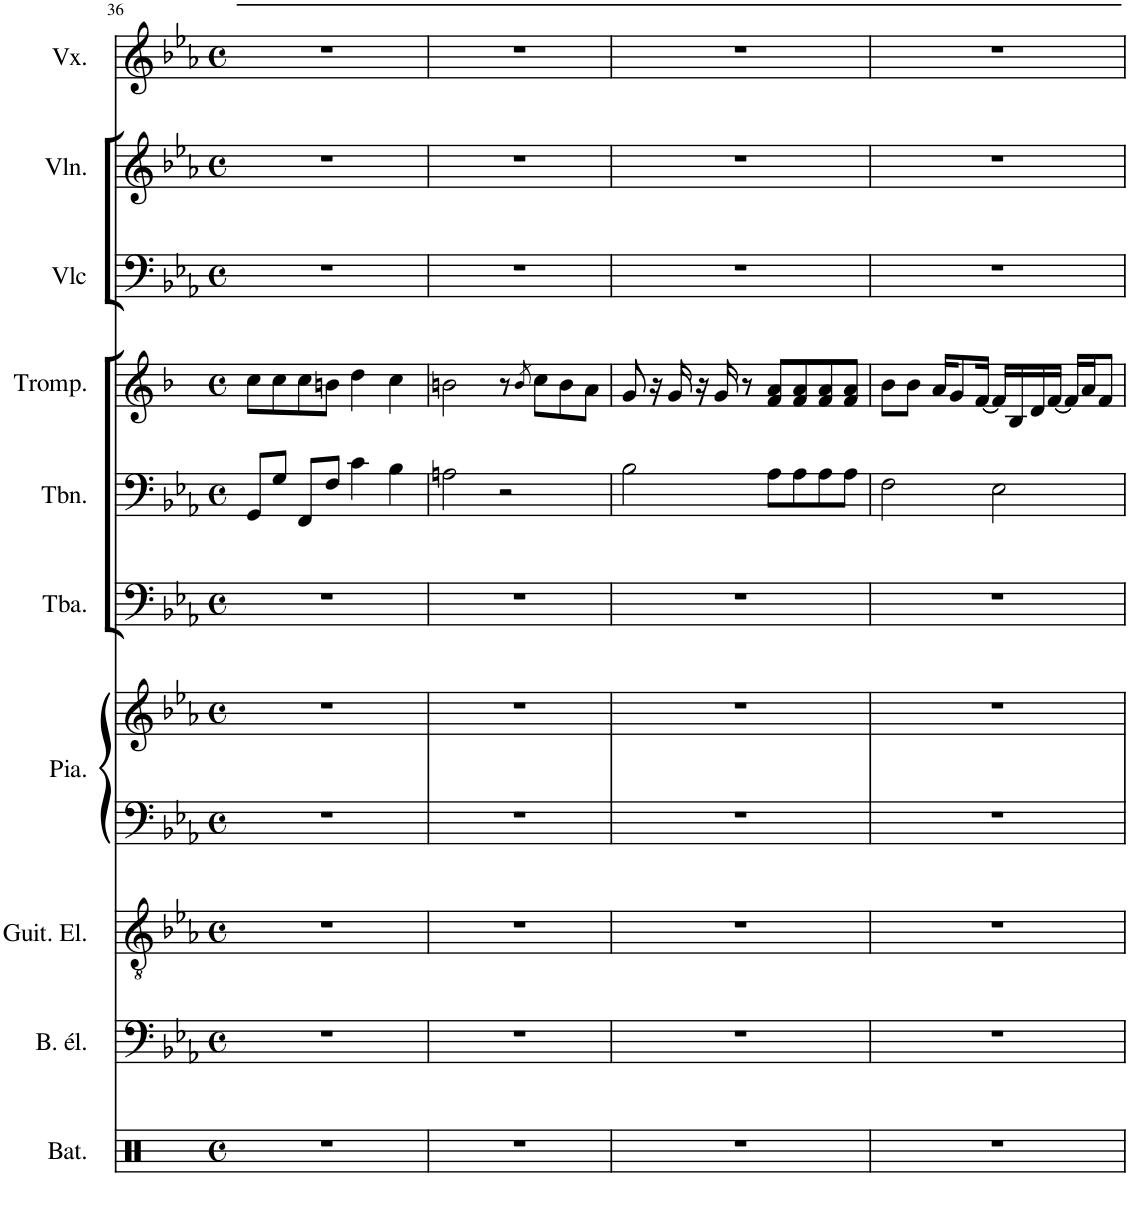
**kern	**kern	**kern	**kern	**kern	**kern	**kern	**kern	**kern	**kern	**kern
*part10	*part9	*part8	*part7	*part7	*part6	*part5	*part4	*part3	*part2	*part1
*staff11	*staff10	*staff9	*staff8	*staff7	*staff6	*staff5	*staff4	*staff3	*staff2	*staff1
*I"Batterie	*I"Basse électrique	*I"Guitare électrique	*I"Piano	*	*I"Tuba	*I"Trombone	*I"Trompette	*I"Violoncelle	*I"Violon	*I"Voix
*I'Bat.	*I'B. él.	*I'Guit. El.	*I'Pia.	*	*I'Tba.	*I'Tbn.	*I'Tromp.	*I'Vlc	*I'Vln.	*I'Vx.
!!LO:PB:g=z
*clefX	*clefF4	*clefGv2	*clefF4	*clefG2	*clefF4	*clefF4	*clefG2	*clefF4	*clefG2	*clefG2
*	*Trd7c12	*	*	*	*	*	*Trd1c2	*	*	*
*k[]	*k[b-e-a-]	*k[b-e-a-]	*k[b-e-a-]	*k[b-e-a-]	*k[b-e-a-]	*k[b-e-a-]	*k[b-]	*k[b-e-a-]	*k[b-e-a-]	*k[b-e-a-]
*M4/4	*M4/4	*M4/4	*M4/4	*M4/4	*M4/4	*M4/4	*M4/4	*M4/4	*M4/4	*M4/4
*met(c)	*met(c)	*met(c)	*met(c)	*met(c)	*met(c)	*met(c)	*met(c)	*met(c)	*met(c)	*met(c)
=36	=36	=36	=36	=36	=36	=36	=36	=36	=36	=36
1r	1r	1r	1r	1r	1r	8GG/L	8cc\L	1r	1r	1r
.	.	.	.	.	.	8G/J	8cc\	.	.	.
.	.	.	.	.	.	8FF/L	8cc\	.	.	.
.	.	.	.	.	.	8F/J	8bn\J	.	.	.
.	.	.	.	.	.	4c\	4dd\	.	.	.
.	.	.	.	.	.	4B-\	4cc\	.	.	.
=37	=37	=37	=37	=37	=37	=37	=37	=37	=37	=37
1r	1r	1r	1r	1r	1r	2An\	2bn\	1r	1r	1r
.	.	.	.	.	.	2r	8r	.	.	.
.	.	.	.	.	.	.	8qb/	.	.	.
.	.	.	.	.	.	.	8cc\L	.	.	.
.	.	.	.	.	.	.	8b\	.	.	.
.	.	.	.	.	.	.	8a\J	.	.	.
=38	=38	=38	=38	=38	=38	=38	=38	=38	=38	=38
1r	1r	1r	1r	1r	1r	2B-\	8g/	1r	1r	1r
.	.	.	.	.	.	.	16r	.	.	.
.	.	.	.	.	.	.	16g/	.	.	.
.	.	.	.	.	.	.	16r	.	.	.
.	.	.	.	.	.	.	16g/	.	.	.
.	.	.	.	.	.	.	8r	.	.	.
.	.	.	.	.	.	8A-\L	8f/ 8a/L	.	.	.
.	.	.	.	.	.	8A-\	8f/ 8a/	.	.	.
.	.	.	.	.	.	8A-\	8f/ 8a/	.	.	.
.	.	.	.	.	.	8A-\J	8f/ 8a/J	.	.	.
=39	=39	=39	=39	=39	=39	=39	=39	=39	=39	=39
1r	1r	1r	1r	1r	1r	2F\	8b-\L	1r	1r	1r
.	.	.	.	.	.	.	8b-\J	.	.	.
.	.	.	.	.	.	.	16a/KL	.	.	.
.	.	.	.	.	.	.	8g/	.	.	.
.	.	.	.	.	.	.	[16f/Jk	.	.	.
.	.	.	.	.	.	2E-\	16f/LL]	.	.	.
.	.	.	.	.	.	.	16B-/	.	.	.
.	.	.	.	.	.	.	16d/	.	.	.
.	.	.	.	.	.	.	[16f/JJ	.	.	.
.	.	.	.	.	.	.	16f/LL]	.	.	.
.	.	.	.	.	.	.	16a/J	.	.	.
.	.	.	.	.	.	.	8f/J	.	.	.
=	=	=	=	=	=	=	=	=	=	=
*-	*-	*-	*-	*-	*-	*-	*-	*-	*-	*-
